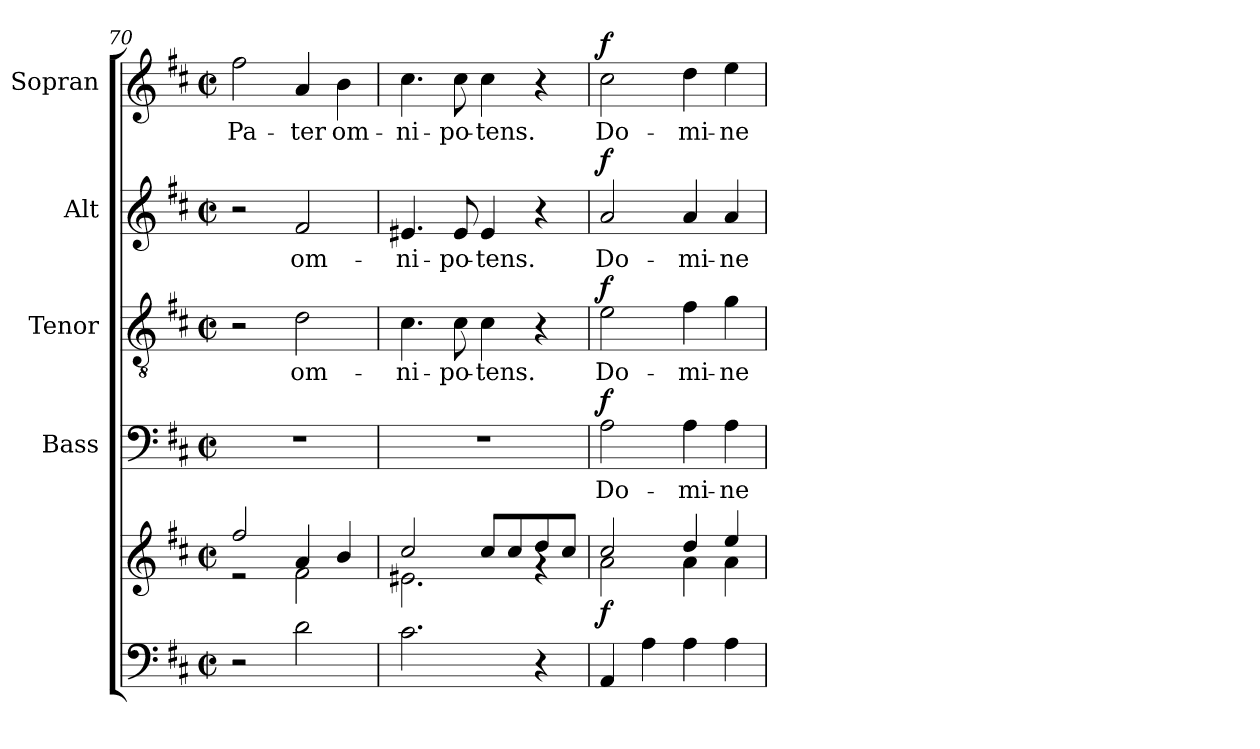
**kern	**kern	**dynam	**kern	**text	**dynam	**kern	**text	**dynam	**kern	**text	**dynam	**kern	**text	**dynam
*part5	*part5	*part5	*part4	*part4	*part4	*part3	*part3	*part3	*part2	*part2	*part2	*part1	*part1	*part1
*staff6	*staff5	*staff5/6	*staff4	*staff4	*staff4	*staff3	*staff3	*staff3	*staff2	*staff2	*staff2	*staff1	*staff1	*staff1
*	*	*	*I"Bass	*	*	*I"Tenor	*	*	*I"Alt	*	*	*I"Sopran	*	*
*	*	*	*I'B.	*	*	*I'T.	*	*	*I'A.	*	*	*I'S.	*	*
*clefF4	*clefG2	*	*clefF4	*	*	*clefGv2	*	*	*clefG2	*	*	*clefG2	*	*
*k[f#c#]	*k[f#c#]	*	*k[f#c#]	*	*	*k[f#c#]	*	*	*k[f#c#]	*	*	*k[f#c#]	*	*
*D:	*D:	*	*D:	*	*	*D:	*	*	*D:	*	*	*D:	*	*
*M2/2	*M2/2	*	*M2/2	*	*	*M2/2	*	*	*M2/2	*	*	*M2/2	*	*
*met(c|)	*met(c|)	*	*met(c|)	*	*	*met(c|)	*	*	*met(c|)	*	*	*met(c|)	*	*
=70	=70	=70	=70	=70	=70	=70	=70	=70	=70	=70	=70	=70	=70	=70
*	*^	*	*	*	*	*	*	*	*	*	*	*	*	*
!	!	!	!	!	!	!	!	!	!	!	!	!	!	!LO:LY:b	!
2r	2ff#/	2re	.	1r	.	.	2r	.	.	2r	.	.	2ff#\	Pa-	.
!	!	!	!	!	!	!	!	!LO:LY:b	!	!	!LO:LY:b	!	!	!LO:LY:b	!
2d\	4a/	2f#\	.	.	.	.	2d\	om-	.	2f#/	om-	.	4a/	-ter	.
!	!	!	!	!	!	!	!	!	!	!	!	!	!	!LO:LY:b	!
.	4b/	.	.	.	.	.	.	.	.	.	.	.	4b\	om-	.
!!LO:LB:g=z
=71	=71	=71	=71	=71	=71	=71	=71	=71	=71	=71	=71	=71	=71	=71	=71
!	!	!	!	!	!	!	!	!LO:LY:b	!	!	!LO:LY:b	!	!	!LO:LY:b	!
2.c#\	2cc#/	2.e#X\	.	1r	.	.	4.c#\	-ni-	.	4.e#X/	-ni-	.	4.cc#\	-ni-	.
!	!	!	!	!	!	!	!	!LO:LY:b	!	!	!LO:LY:b	!	!	!LO:LY:b	!
.	.	.	.	.	.	.	8c#\	-po-	.	8e#/	-po-	.	8cc#\	-po-	.
!	!	!	!	!	!	!	!	!LO:LY:b	!	!	!LO:LY:b	!	!	!LO:LY:b	!
.	8cc#/L	.	.	.	.	.	4c#\	-tens.	.	4e#/	-tens.	.	4cc#\	-tens.	.
.	8cc#/	.	.	.	.	.	.	.	.	.	.	.	.	.	.
4r	8dd/	4rf	.	.	.	.	4r	.	.	4r	.	.	4r	.	.
.	8cc#/J	.	.	.	.	.	.	.	.	.	.	.	.	.	.
=72	=72	=72	=72	=72	=72	=72	=72	=72	=72	=72	=72	=72	=72	=72	=72
!	!	!	!LO:DY:b	!	!LO:LY:b	!LO:DY:a	!	!LO:LY:b	!LO:DY:a	!	!LO:LY:b	!LO:DY:a	!	!LO:LY:b	!LO:DY:a
4AA/	2cc#/	2a\	f	2A\	Do-	f	2e\	Do-	f	2a/	Do-	f	2cc#\	Do-	f
4A\	.	.	.	.	.	.	.	.	.	.	.	.	.	.	.
!	!	!	!	!	!LO:LY:b	!	!	!LO:LY:b	!	!	!LO:LY:b	!	!	!LO:LY:b	!
4A\	4dd/	4a\	.	4A\	-mi-	.	4f#\	-mi-	.	4a/	-mi-	.	4dd\	-mi-	.
!	!	!	!	!	!LO:LY:b	!	!	!LO:LY:b	!	!	!LO:LY:b	!	!	!LO:LY:b	!
4A\	4ee/	4a\	.	4A\	-ne	.	4g\	-ne	.	4a/	-ne	.	4ee\	-ne	.
*	*v	*v	*	*	*	*	*	*	*	*	*	*	*	*	*
=	=	=	=	=	=	=	=	=	=	=	=	=	=	=
*-	*-	*-	*-	*-	*-	*-	*-	*-	*-	*-	*-	*-	*-	*-
